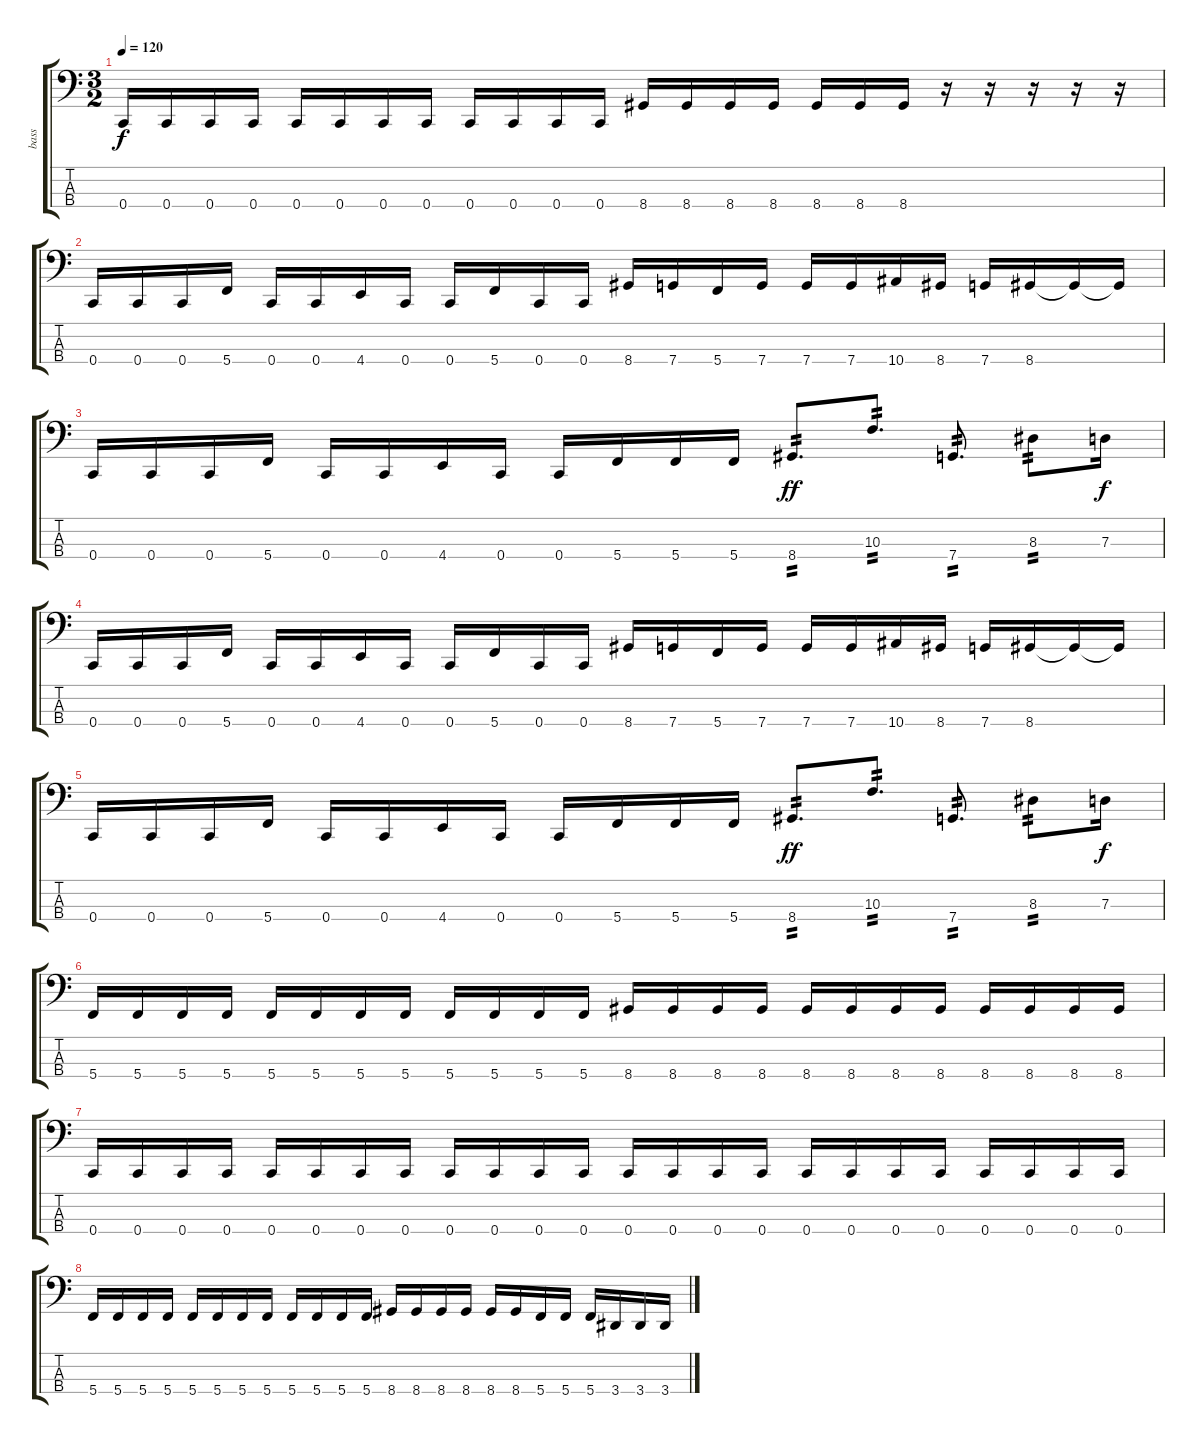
\track ("bass" "bass") {instrument electricbasspick}
\staff {score tabs}
\tuning (F2 C2 G1 C1) {hide}
\ts (3 2)
\tempo 120
\clef f4
\ks c
0.4.16{dy f} 0.4.16 0.4.16 0.4.16 0.4.16 0.4.16 0.4.16 0.4.16 0.4.16 0.4.16 0.4.16 0.4.16 8.4.16 8.4.16 8.4.16 8.4.16 8.4.16 8.4.16 8.4.16 r.16 r.16 r.16 r.16 r.16 |
0.4.16 0.4.16 0.4.16 5.4.16 0.4.16 0.4.16 4.4.16 0.4.16 0.4.16 5.4.16 0.4.16 0.4.16 8.4.16 7.4.16 5.4.16 7.4.16 7.4.16 7.4.16 10.4.16 8.4.16 7.4.16 8.4.16 8.4{t}.16 8.4{t}.16 |
0.4.16 0.4.16 0.4.16 5.4.16 0.4.16 0.4.16 4.4.16 0.4.16 0.4.16 5.4.16 5.4.16 5.4.16 8.4.8{d tp 2 dy ff} 10.3.8{d tp 2} 7.4.8{d tp 2} 8.3.8{tp 2} 7.3.16{dy f} |
0.4.16 0.4.16 0.4.16 5.4.16 0.4.16 0.4.16 4.4.16 0.4.16 0.4.16 5.4.16 0.4.16 0.4.16 8.4.16 7.4.16 5.4.16 7.4.16 7.4.16 7.4.16 10.4.16 8.4.16 7.4.16 8.4.16 8.4{t}.16 8.4{t}.16 |
0.4.16 0.4.16 0.4.16 5.4.16 0.4.16 0.4.16 4.4.16 0.4.16 0.4.16 5.4.16 5.4.16 5.4.16 8.4.8{d tp 2 dy ff} 10.3.8{d tp 2} 7.4.8{d tp 2} 8.3.8{tp 2} 7.3.16{dy f} |
5.4.16 5.4.16 5.4.16 5.4.16 5.4.16 5.4.16 5.4.16 5.4.16 5.4.16 5.4.16 5.4.16 5.4.16 8.4.16 8.4.16 8.4.16 8.4.16 8.4.16 8.4.16 8.4.16 8.4.16 8.4.16 8.4.16 8.4.16 8.4.16 |
0.4.16 0.4.16 0.4.16 0.4.16 0.4.16 0.4.16 0.4.16 0.4.16 0.4.16 0.4.16 0.4.16 0.4.16 0.4.16 0.4.16 0.4.16 0.4.16 0.4.16 0.4.16 0.4.16 0.4.16 0.4.16 0.4.16 0.4.16 0.4.16 |
5.4.16 5.4.16 5.4.16 5.4.16 5.4.16 5.4.16 5.4.16 5.4.16 5.4.16 5.4.16 5.4.16 5.4.16 8.4.16 8.4.16 8.4.16 8.4.16 8.4.16 8.4.16 5.4.16 5.4.16 5.4.16 3.4.16 3.4.16 3.4.16
